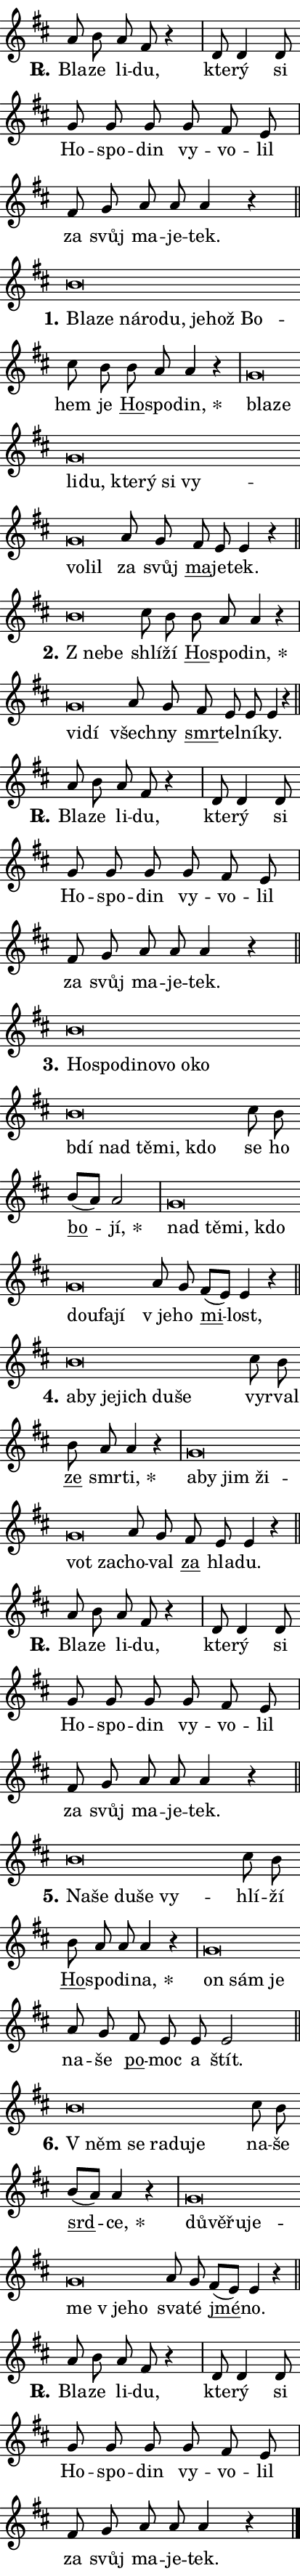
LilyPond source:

\version "2.24.0"
\header { tagline = "" }
\paper {
  indent = 0\cm
  top-margin = 0\cm
  right-margin = 0\cm
  bottom-margin = 0\cm
  left-margin = 0\cm
  paper-width = 7\cm
  page-breaking = #ly:one-page-breaking
  system-system-spacing.basic-distance = #11
  score-system-spacing.basic-distance = #11
  ragged-last = ##f
}


%% Author: Thomas Morley
%% https://lists.gnu.org/archive/html/lilypond-user/2020-05/msg00002.html
#(define (line-position grob)
"Returns position of @var[grob} in current system:
   @code{'start}, if at first time-step
   @code{'end}, if at last time-step
   @code{'middle} otherwise
"
  (let* ((col (ly:item-get-column grob))
         (ln (ly:grob-object col 'left-neighbor))
         (rn (ly:grob-object col 'right-neighbor))
         (col-to-check-left (if (ly:grob? ln) ln col))
         (col-to-check-right (if (ly:grob? rn) rn col))
         (break-dir-left
           (and
             (ly:grob-property col-to-check-left 'non-musical #f)
             (ly:item-break-dir col-to-check-left)))
         (break-dir-right
           (and
             (ly:grob-property col-to-check-right 'non-musical #f)
             (ly:item-break-dir col-to-check-right))))
        (cond ((eqv? 1 break-dir-left) 'start)
              ((eqv? -1 break-dir-right) 'end)
              (else 'middle))))

#(define (tranparent-at-line-position vctor)
  (lambda (grob)
  "Relying on @code{line-position} select the relevant enry from @var{vctor}.
Used to determine transparency,"
    (case (line-position grob)
      ((end) (not (vector-ref vctor 0)))
      ((middle) (not (vector-ref vctor 1)))
      ((start) (not (vector-ref vctor 2))))))

noteHeadBreakVisibility =
#(define-music-function (break-visibility)(vector?)
"Makes @code{NoteHead}s transparent relying on @var{break-visibility}"
#{
  \override NoteHead.transparent =
    #(tranparent-at-line-position break-visibility)
#})

#(define delete-ledgers-for-transparent-note-heads
  (lambda (grob)
    "Reads whether a @code{NoteHead} is transparent.
If so this @code{NoteHead} is removed from @code{'note-heads} from
@var{grob}, which is supposed to be @code{LedgerLineSpanner}.
As a result ledgers are not printed for this @code{NoteHead}"
    (let* ((nhds-array (ly:grob-object grob 'note-heads))
           (nhds-list
             (if (ly:grob-array? nhds-array)
                 (ly:grob-array->list nhds-array)
                 '()))
           ;; Relies on the transparent-property being done before
           ;; Staff.LedgerLineSpanner.after-line-breaking is executed.
           ;; This is fragile ...
           (to-keep
             (remove
               (lambda (nhd)
                 (ly:grob-property nhd 'transparent #f))
               nhds-list)))
      ;; TODO find a better method to iterate over grob-arrays, similiar
      ;; to filter/remove etc for lists
      ;; For now rebuilt from scratch
      (set! (ly:grob-object grob 'note-heads)  '())
      (for-each
        (lambda (nhd)
          (ly:pointer-group-interface::add-grob grob 'note-heads nhd))
        to-keep))))

hideNotes = {
  \noteHeadBreakVisibility #begin-of-line-visible
}
unHideNotes = {
  \noteHeadBreakVisibility #all-visible
}

% work-around for resetting accidentals
% https://lilypond.org/doc/v2.23/Documentation/notation/displaying-rhythms#unmetered-music
cadenzaMeasure = {
  \cadenzaOff
  \partial 1024 s1024
  \cadenzaOn
}

#(define-markup-command (accent layout props text) (markup?)
  "Underline accented syllable"
  (interpret-markup layout props
    #{\markup \override #'(offset . 4.3) \underline { #text }#}))

responsum = \markup \concat {
  "R" \hspace #-1.05 \path #0.1 #'((moveto 0 0.07) (lineto 0.9 0.8)) \hspace #0.05 "."
}

\layout {
    \context {
        \Staff
        \remove "Time_signature_engraver"
        \override LedgerLineSpanner.after-line-breaking = #delete-ledgers-for-transparent-note-heads
    }
    \context {
        \Voice {
            \override NoteHead.output-attributes = #'((class . "notehead"))
            \override Hairpin.height = #0.55
        }
    }
    \context {
        \Lyrics {
            \override StanzaNumber.output-attributes = #'((class . "stanzanumber"))
            \override LyricSpace.minimum-distance = #0.9
            \override LyricText.font-name = #"TeX Gyre Schola"
            \override LyricText.font-size = 1
            \override StanzaNumber.font-name = #"TeX Gyre Schola Bold"
            \override StanzaNumber.font-size = 1
        }
    }
}

% magnetic-lyrics.ily
%
%   written by
%     Jean Abou Samra <jean@abou-samra.fr>
%     Werner Lemberg <wl@gnu.org>
%
%   adapted by
%     Jiri Hon <jiri.hon@gmail.com>
%
% Version 2022-Apr-15

% https://www.mail-archive.com/lilypond-user@gnu.org/msg149350.html

#(define (Left_hyphen_pointer_engraver context)
   "Collect syllable-hyphen-syllable occurrences in lyrics and store
them in properties.  This engraver only looks to the left.  For
example, if the lyrics input is @code{foo -- bar}, it does the
following.

@itemize @bullet
@item
Set the @code{text} property of the @code{LyricHyphen} grob between
@q{foo} and @q{bar} to @code{foo}.

@item
Set the @code{left-hyphen} property of the @code{LyricText} grob with
text @q{foo} to the @code{LyricHyphen} grob between @q{foo} and
@q{bar}.
@end itemize

Use this auxiliary engraver in combination with the
@code{lyric-@/text::@/apply-@/magnetic-@/offset!} hook."
   (let ((hyphen #f)
         (text #f))
     (make-engraver
      (acknowledgers
       ((lyric-syllable-interface engraver grob source-engraver)
        (set! text grob)))
      (end-acknowledgers
       ((lyric-hyphen-interface engraver grob source-engraver)
        ;(when (not (grob::has-interface grob 'lyric-space-interface))
          (set! hyphen grob)));)
      ((stop-translation-timestep engraver)
       (when (and text hyphen)
         (ly:grob-set-object! text 'left-hyphen hyphen))
       (set! text #f)
       (set! hyphen #f)))))

#(define (lyric-text::apply-magnetic-offset! grob)
   "If the space between two syllables is less than the value in
property @code{LyricText@/.details@/.squash-threshold}, move the right
syllable to the left so that it gets concatenated with the left
syllable.

Use this function as a hook for
@code{LyricText@/.after-@/line-@/breaking} if the
@code{Left_@/hyphen_@/pointer_@/engraver} is active."
   (let ((hyphen (ly:grob-object grob 'left-hyphen #f)))
     (when hyphen
       (let ((left-text (ly:spanner-bound hyphen LEFT)))
         (when (grob::has-interface left-text 'lyric-syllable-interface)
           (let* ((common (ly:grob-common-refpoint grob left-text X))
                  (this-x-ext (ly:grob-extent grob common X))
                  (left-x-ext
                   (begin
                     ;; Trigger magnetism for left-text.
                     (ly:grob-property left-text 'after-line-breaking)
                     (ly:grob-extent left-text common X)))
                  ;; `delta` is the gap width between two syllables.
                  (delta (- (interval-start this-x-ext)
                            (interval-end left-x-ext)))
                  (details (ly:grob-property grob 'details))
                  (threshold (assoc-get 'squash-threshold details 0.2)))
             (when (< delta threshold)
               (let* (;; We have to manipulate the input text so that
                      ;; ligatures crossing syllable boundaries are not
                      ;; disabled.  For languages based on the Latin
                      ;; script this is essentially a beautification.
                      ;; However, for non-Western scripts it can be a
                      ;; necessity.
                      (lt (ly:grob-property left-text 'text))
                      (rt (ly:grob-property grob 'text))
                      (is-space (grob::has-interface hyphen 'lyric-space-interface))
                      (space (if is-space " " ""))
                      (space-markup (grob-interpret-markup grob " "))
                      (space-size (interval-length (ly:stencil-extent space-markup X)))
                      (extra-delta (if is-space space-size 0))
                      ;; Append new syllable.
                      (ltrt-space (if (and (string? lt) (string? rt))
                                (string-append lt space rt)
                                (make-concat-markup (list lt space rt))))
                      ;; Right-align `ltrt` to the right side.
                      (ltrt-space-markup (grob-interpret-markup
                               grob
                               (make-translate-markup
                                (cons (interval-length this-x-ext) 0)
                                (make-right-align-markup ltrt-space)))))
                 (begin
                   ;; Don't print `left-text`.
                   (ly:grob-set-property! left-text 'stencil #f)
                   ;; Set text and stencil (which holds all collected
                   ;; syllables so far) and shift it to the left.
                   (ly:grob-set-property! grob 'text ltrt-space)
                   (ly:grob-set-property! grob 'stencil ltrt-space-markup)
                   (ly:grob-translate-axis! grob (- (- delta extra-delta)) X))))))))))


#(define (lyric-hyphen::displace-bounds-first grob)
   ;; Make very sure this callback isn't triggered too early.
   (let ((left (ly:spanner-bound grob LEFT))
         (right (ly:spanner-bound grob RIGHT)))
     (ly:grob-property left 'after-line-breaking)
     (ly:grob-property right 'after-line-breaking)
     (ly:lyric-hyphen::print grob)))

squashThreshold = #0.4

\layout {
  \context {
    \Lyrics
    \consists #Left_hyphen_pointer_engraver
    \override LyricText.after-line-breaking =
      #lyric-text::apply-magnetic-offset!
    \override LyricHyphen.stencil = #lyric-hyphen::displace-bounds-first
    \override LyricText.details.squash-threshold = \squashThreshold
    \override LyricHyphen.minimum-distance = 0
    \override LyricHyphen.minimum-length = \squashThreshold
  }
}

squash = \override LyricText.details.squash-threshold = 9999
unSquash = \override LyricText.details.squash-threshold = \squashThreshold

left = \override LyricText.self-alignment-X = #LEFT
unLeft = \revert LyricText.self-alignment-X

starOffset = #(lambda (grob) 
                (let ((x_offset (ly:self-alignment-interface::aligned-on-x-parent grob)))
                  (if (= x_offset 0) 0 (+ x_offset 1.2))))

star = #(define-music-function (syllable)(string?)
"Append star separator at the end of a syllable"
#{
  \once \override LyricText.X-offset = #starOffset
  \lyricmode { \markup {
    #syllable
    \override #'((font-name . "TeX Gyre Schola Bold")) \hspace #0.2 \lower #0.65 \larger "*"
  } }
#})

starAccent = #(define-music-function (syllable)(string?)
"Append star separator at the end of a syllable and make accent"
#{
  \once \override LyricText.X-offset = #starOffset
  \lyricmode { \markup {
    \accent #syllable
    \override #'((font-name . "TeX Gyre Schola Bold")) \hspace #0.2 \lower #0.65 \larger "*"
  } }
#})

breath = #(define-music-function (syllable)(string?)
"Append breathing indicator at the end of a syllable"
#{
  \lyricmode { \markup { #syllable "+" } }
#})

optionalBreath = #(define-music-function (syllable)(string?)
"Append optional breathing indicator at the end of a syllable"
#{
  \lyricmode { \markup { #syllable "(+)" } }
#})


\score {
    <<
        \new Voice = "melody" { \cadenzaOn \key d \major \relative { a'8 b a fis r4 \cadenzaMeasure \bar "|" d8 d4 d8 \bar "" g g g \bar "" g fis e \cadenzaMeasure \bar "|" fis g a a a4 r \cadenzaMeasure \bar "||" \break } }
        \new Lyrics \lyricsto "melody" { \lyricmode { \set stanza = \responsum
Bla -- ze li -- du, kte -- rý si Ho -- spo -- din vy -- vo -- lil za svůj ma -- je -- tek. } }
    >>
    \layout {}
}

\score {
    <<
        \new Voice = "melody" { \cadenzaOn \key d \major \relative { b'\breve*1/16 \hideNotes \breve*1/16 \bar "" \breve*1/16 \bar "" \breve*1/16 \bar "" \breve*1/16 \bar "" \breve*1/16 \bar "" \breve*1/16 \breve*1/16 \bar "" \unHideNotes cis8 b \bar "" b a a4 r \cadenzaMeasure \bar "|" g\breve*1/16 \hideNotes \breve*1/16 \bar "" \breve*1/16 \bar "" \breve*1/16 \bar "" \breve*1/16 \bar "" \breve*1/16 \bar "" \breve*1/16 \bar "" \breve*1/16 \bar "" \breve*1/16 \breve*1/16 \bar "" \unHideNotes a8 g \bar "" fis e e4 r \cadenzaMeasure \bar "||" \break } }
        \new Lyrics \lyricsto "melody" { \lyricmode { \set stanza = "1."
\left Bla -- \squash ze ná -- ro -- du, je -- hož Bo -- \unLeft \unSquash hem je \markup \accent Ho -- spo -- \star din, \left bla -- \squash ze li -- du, kte -- rý si vy -- vo -- lil \unLeft \unSquash za svůj \markup \accent ma -- je -- tek. } }
    >>
    \layout {}
}

\score {
    <<
        \new Voice = "melody" { \cadenzaOn \key d \major \relative { b'\breve*1/16 \hideNotes \breve*1/16 \bar "" \unHideNotes cis8 b \bar "" b a a4 r \cadenzaMeasure \bar "|" g\breve*1/16 \hideNotes \breve*1/16 \bar "" \unHideNotes a8 g \bar "" fis e e e4 r \cadenzaMeasure \bar "||" \break } }
        \new Lyrics \lyricsto "melody" { \lyricmode { \set stanza = "2."
\left "Z ne" -- \squash be \unLeft \unSquash shlí -- ží \markup \accent Ho -- spo -- \star din, \left vi -- \squash dí \unLeft \unSquash všech -- ny \markup \accent smr -- tel -- ní -- ky. } }
    >>
    \layout {}
}

\score {
    <<
        \new Voice = "melody" { \cadenzaOn \key d \major \relative { a'8 b a fis r4 \cadenzaMeasure \bar "|" d8 d4 d8 \bar "" g g g \bar "" g fis e \cadenzaMeasure \bar "|" fis g a a a4 r \cadenzaMeasure \bar "||" \break } }
        \new Lyrics \lyricsto "melody" { \lyricmode { \set stanza = \responsum
Bla -- ze li -- du, kte -- rý si Ho -- spo -- din vy -- vo -- lil za svůj ma -- je -- tek. } }
    >>
    \layout {}
}

\score {
    <<
        \new Voice = "melody" { \cadenzaOn \key d \major \relative { b'\breve*1/16 \hideNotes \breve*1/16 \bar "" \breve*1/16 \bar "" \breve*1/16 \bar "" \breve*1/16 \bar "" \breve*1/16 \bar "" \breve*1/16 \bar "" \breve*1/16 \bar "" \breve*1/16 \bar "" \breve*1/16 \bar "" \breve*1/16 \breve*1/16 \bar "" \unHideNotes cis8 b \bar "" b[( a)] a2 \cadenzaMeasure \bar "|" g\breve*1/16 \hideNotes \breve*1/16 \bar "" \breve*1/16 \bar "" \breve*1/16 \bar "" \breve*1/16 \bar "" \breve*1/16 \breve*1/16 \bar "" \unHideNotes a8 g \bar "" fis[( e)] e4 r \cadenzaMeasure \bar "||" \break } }
        \new Lyrics \lyricsto "melody" { \lyricmode { \set stanza = "3."
\left Ho -- \squash spo -- di -- no -- vo o -- ko bdí nad tě -- mi, kdo \unLeft \unSquash se ho \markup \accent bo -- \star jí, \left nad \squash tě -- mi, kdo dou -- fa -- jí \unLeft \unSquash "v je" -- ho \markup \accent mi -- lost, } }
    >>
    \layout {}
}

\score {
    <<
        \new Voice = "melody" { \cadenzaOn \key d \major \relative { b'\breve*1/16 \hideNotes \breve*1/16 \bar "" \breve*1/16 \bar "" \breve*1/16 \bar "" \breve*1/16 \breve*1/16 \bar "" \unHideNotes cis8 b \bar "" b a a4 r \cadenzaMeasure \bar "|" g\breve*1/16 \hideNotes \breve*1/16 \bar "" \breve*1/16 \bar "" \breve*1/16 \bar "" \breve*1/16 \breve*1/16 \bar "" \unHideNotes a8 g \bar "" fis e e4 r \cadenzaMeasure \bar "||" \break } }
        \new Lyrics \lyricsto "melody" { \lyricmode { \set stanza = "4."
\left a -- \squash by je -- jich du -- še \unLeft \unSquash vy -- rval \markup \accent ze smr -- \star ti, \left a -- \squash by jim ži -- vot za -- \unLeft \unSquash cho -- val \markup \accent za hla -- du. } }
    >>
    \layout {}
}

\score {
    <<
        \new Voice = "melody" { \cadenzaOn \key d \major \relative { a'8 b a fis r4 \cadenzaMeasure \bar "|" d8 d4 d8 \bar "" g g g \bar "" g fis e \cadenzaMeasure \bar "|" fis g a a a4 r \cadenzaMeasure \bar "||" \break } }
        \new Lyrics \lyricsto "melody" { \lyricmode { \set stanza = \responsum
Bla -- ze li -- du, kte -- rý si Ho -- spo -- din vy -- vo -- lil za svůj ma -- je -- tek. } }
    >>
    \layout {}
}

\score {
    <<
        \new Voice = "melody" { \cadenzaOn \key d \major \relative { b'\breve*1/16 \hideNotes \breve*1/16 \bar "" \breve*1/16 \bar "" \breve*1/16 \breve*1/16 \bar "" \unHideNotes cis8 b \bar "" b a a a4 r \cadenzaMeasure \bar "|" g\breve*1/16 \hideNotes \breve*1/16 \breve*1/16 \bar "" \unHideNotes a8 g \bar "" fis e e e2 \cadenzaMeasure \bar "||" \break } }
        \new Lyrics \lyricsto "melody" { \lyricmode { \set stanza = "5."
\left Na -- \squash še du -- še vy -- \unLeft \unSquash hlí -- ží \markup \accent Ho -- spo -- di -- \star na, \left on \squash sám je \unLeft \unSquash na -- še \markup \accent po -- moc a štít. } }
    >>
    \layout {}
}

\score {
    <<
        \new Voice = "melody" { \cadenzaOn \key d \major \relative { b'\breve*1/16 \hideNotes \breve*1/16 \bar "" \breve*1/16 \bar "" \breve*1/16 \breve*1/16 \bar "" \unHideNotes cis8 b \bar "" b[( a)] a4 r \cadenzaMeasure \bar "|" g\breve*1/16 \hideNotes \breve*1/16 \bar "" \breve*1/16 \bar "" \breve*1/16 \bar "" \breve*1/16 \bar "" \breve*1/16 \breve*1/16 \bar "" \unHideNotes a8 g \bar "" fis[( e)] e4 r \cadenzaMeasure \bar "||" \break } }
        \new Lyrics \lyricsto "melody" { \lyricmode { \set stanza = "6."
\left "V něm" \squash se ra -- du -- je \unLeft \unSquash na -- še \markup \accent srd -- \star ce, \left dů -- \squash vě -- řu -- je -- me "v je" -- ho \unLeft \unSquash sva -- té \markup \accent jmé -- no. } }
    >>
    \layout {}
}

\score {
    <<
        \new Voice = "melody" { \cadenzaOn \key d \major \relative { a'8 b a fis r4 \cadenzaMeasure \bar "|" d8 d4 d8 \bar "" g g g \bar "" g fis e \cadenzaMeasure \bar "|" fis g a a a4 r \cadenzaMeasure \bar "||" \break } \bar "|." }
        \new Lyrics \lyricsto "melody" { \lyricmode { \set stanza = \responsum
Bla -- ze li -- du, kte -- rý si Ho -- spo -- din vy -- vo -- lil za svůj ma -- je -- tek. } }
    >>
    \layout {}
}
